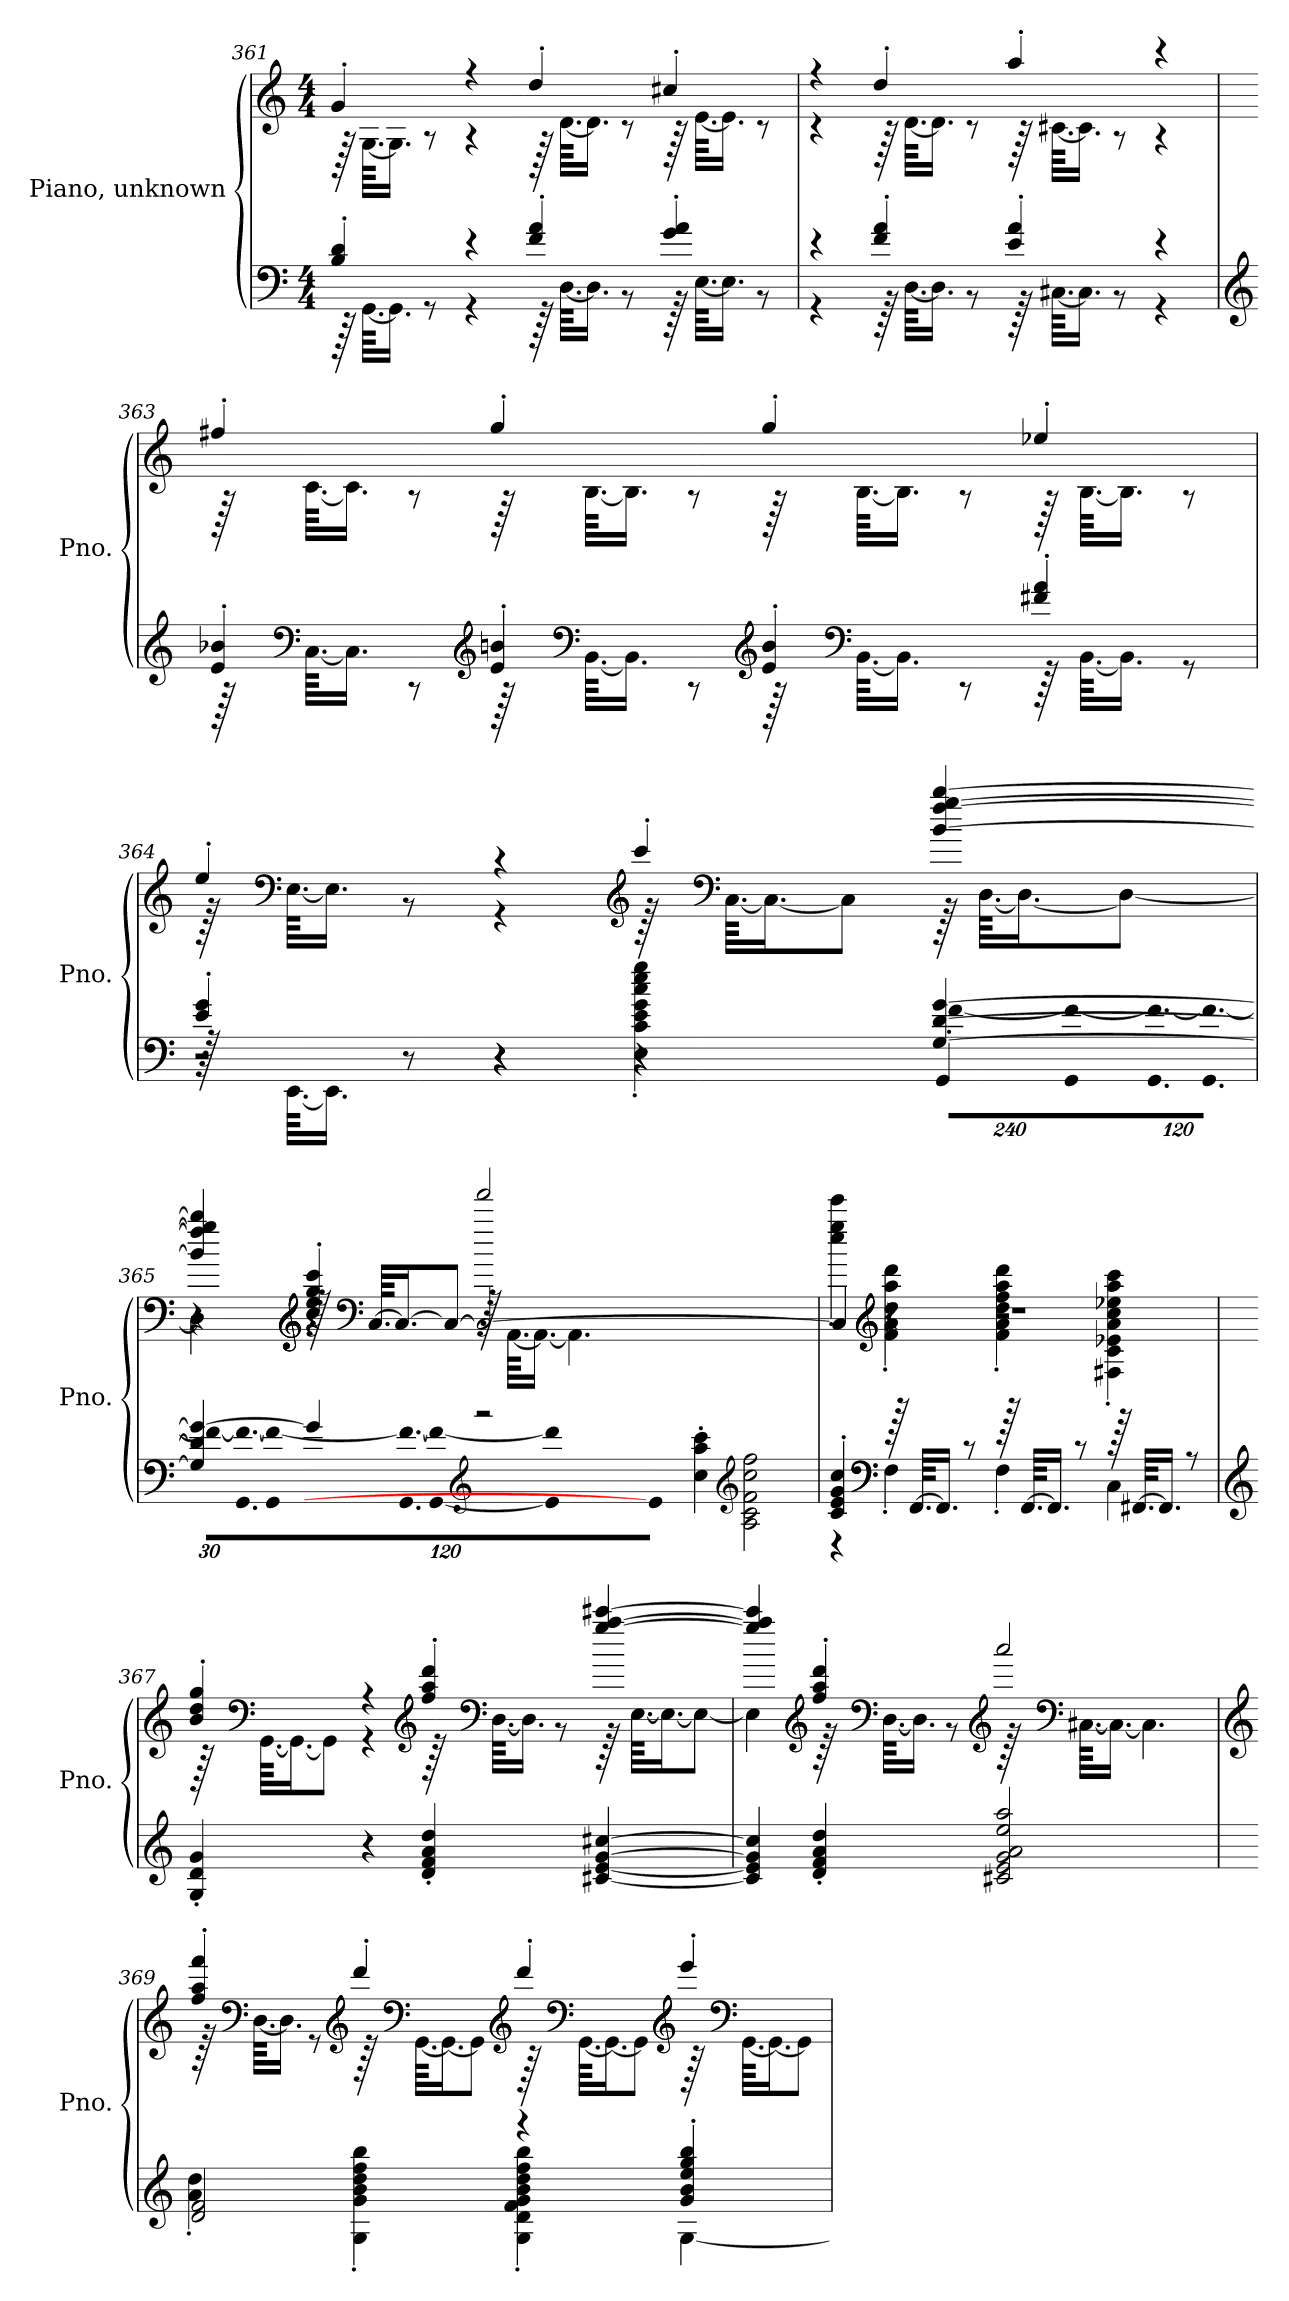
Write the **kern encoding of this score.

**kern	**kern
*part1	*part1
*staff2	*staff1
*I"Piano, unknown	*
*I'Pno.	*
!!LO:LB:g=z
*clefF4	*clefG2
*k[]	*k[]
*M4/4	*M4/4
=361	=361
*^	*^
4B/' 4d/'	128r	4g'/	128r
.	[64.GG\KKLL	.	[64.G\KKLL
.	16.GG\JJ]	.	16.G\JJ]
.	8r	.	8r
4r	4r	4r	4r
4f/' 4a/'	128r	4dd'/	128r
.	[64.D\KKLL	.	[64.d\KKLL
.	16.D\JJ]	.	16.d\JJ]
.	8r	.	8r
4g/' 4a/'	128r	4cc#X'/	128r
.	[64.E\KKLL	.	[64.e\KKLL
.	16.E\JJ]	.	16.e\JJ]
.	8r	.	8r
=362	=362	=362	=362
4r	4r	4r	4r
4f/' 4a/'	128r	4dd'/	128r
.	[64.D\KKLL	.	[64.d\KKLL
.	16.D\JJ]	.	16.d\JJ]
.	8r	.	8r
4e/' 4a/'	128r	4aa'/	128r
.	[64.C#X\KKLL	.	[64.c#X\KKLL
.	16.C#\JJ]	.	16.c#\JJ]
.	8r	.	8r
4r	4r	4r	4r
!!LO:LB:g=z	!!
=363	=363	=363	=363
*clefG2	*	*	*
4e/' 4b-X/'	128r	4ff#X'/	128r
*clefF4	*	*	*
.	[64.C\KKLL	.	[64.c\KKLL
.	16.C\JJ]	.	16.c\JJ]
.	8r	.	8r
*clefG2	*	*	*
4e/' 4bn/'	128r	4gg'/	128r
*clefF4	*	*	*
.	[64.BB\KKLL	.	[64.B\KKLL
.	16.BB\JJ]	.	16.B\JJ]
.	8r	.	8r
*clefG2	*	*	*
4e/' 4b/'	128r	4gg'/	128r
*clefF4	*	*	*
.	[64.BB\KKLL	.	[64.B\KKLL
.	16.BB\JJ]	.	16.B\JJ]
.	8r	.	8r
4f#X/' 4a/'	128r	4ee-X'/	128r
.	[64.BB\KKLL	.	[64.B\KKLL
.	16.BB\JJ]	.	16.B\JJ]
.	8r	.	8r
!!LO:PB:g=z	!!
=364	=364	=364	=364
*	*^	*	*
2r	128r	4e/' 4g/'	4ee'/	128r
*	*	*	*clefF4	*
.	[64.EE\KKLL	.	.	[64.E\KKLL
.	16.EE\JJ]	.	.	16.E\JJ]
.	8r	.	.	8r
.	4r	4r	4r	4r
*	*	*	*clefG2	*
4r	4E\' 4c\' 4e\' 4g\' 4cc\' 4ee\' 4gg\'	4r	4ccc'/	128r
*	*	*	*clefF4	*
.	.	.	.	[64.C\KKLL
.	.	.	.	16.C\J_
.	.	.	.	8C\J]
*	*Xbrackettup	*	*	*
!	!LO:N:vis=16	!	!	!
[4G/ [4d/ [4g/	[1920%137f\LL	4GG'/	[4b/ [4ff/ [4gg/ [4bb/	128r
.	.	.	.	[64.D\KKLL
.	.	.	.	16.D\J_
!	!LO:N:vis=16	!	!	!
.	1920%137GG\ 1920%137f\_	.	.	.
.	.	.	.	8D\J_
!	!LO:N:vis=32.	!	!	!
.	1920%103GG\ 1920%103f\_L	.	.	.
!	!LO:N:vis=32.	!	!	!
.	1920%103GG\ 1920%103f\_JJJ	.	.	.
*	*v	*v	*	*
*	*	*v	*v
!!LO:LB:g=z
=365	=365	=365
!	!LO:N:vis=64	!
*	*	*^
*	*	*	*^
4G/] 4d/] 4g/_	960%17f\KLLL_	4b/] 4ff/] 4gg/] 4bb/]	4D\]	4r
!	!LO:N:vis=32.	!	!	!
.	1920%103GG\ 1920%103f\_J	.	.	.
!	!LO:N:vis=16	!	!	!
.	1920%137GG\ 1920%137f\_	.	.	.
!	!LO:N:vis=32.	!	!	!
.	1920%103GG\ 1920%103f\_L	.	.	.
!	!LO:N:vis=64	!	!	!
.	[960%17GG\ 960%17f\_L	.	.	.
!	!LO:N:vis=64	!	!	!
.	960%17GG\_ 960%17f\]	.	.	.
.	1920ryy	.	.	.
!	!LO:N:vis=64	!	!	!
.	960%17GG\JJJJ]	.	.	.
*	*	*clefG2	*	*
4g/]	4E\' 4c\' 4e\'	4cc/' 4ee/' 4gg/' 4ccc/'	4r	128r
*	*	*clefF4	*	*
.	.	.	.	[64.C/KKLL
.	.	.	.	16.C/J_
.	.	.	.	8C/J_
*clefG2	*	*	*	*
2r	2A\ 2c\ 2f\ 2cc\ 2ff\	2fff/	128r	2C/_
.	.	.	[64.AA\KKLL	.
.	.	.	16.AA\JJ_	.
.	.	.	4.AA\]	.
!!LO:LB:g=z	!!	!!
=366	=366	=366	=366	=366
4c/' 4e/' 4g/' 4cc/'	4r	1r	4ee\' 4gg\' 4eee\'	4C/]
*clefF4	*	*clefG2	*	*
128r	4F'\	.	4f\' 4a\' 4dd\' 4aa\' 4ddd\'	4r
[64.FF/KKLL	.	.	.	.
16.FF/JJ]	.	.	.	.
8r	.	.	.	.
128r	4F'\	.	4f\' 4a\' 4dd\' 4ff\' 4aa\' 4ddd\'	2r
[64.FF/KKLL	.	.	.	.
16.FF/JJ]	.	.	.	.
8r	.	.	.	.
128r	4C\	.	4F#X\' 4c\' 4e-X\' 4a\' 4cc\' 4ee-X\' 4aa\' 4ccc\'	.
[64.FF#X/KKLL	.	.	.	.
16.FF#/JJ]	.	.	.	.
8r	.	.	.	.
*v	*v	*	*	*
*	*v	*v	*v
!!LO:LB:g=z
=367	=367
*clefG2	*
*	*^
4G/' 4d/' 4g/'	4b/' 4dd/' 4gg/'	128r
*	*clefF4	*
.	.	[64.GG\KKLL
.	.	16.GG\J_
.	.	8GG\J]
4r	4r	4r
*	*clefG2	*
4d/' 4f/' 4a/' 4dd/'	4ff/' 4aa/' 4ddd/'	128r
*	*clefF4	*
.	.	[64.D\KKLL
.	.	16.D\JJ]
.	.	8r
[4c#X/ [4e/ [4g/ [4cc#X/	[4gg/ [4aa/ [4ccc#X/	128r
.	.	[64.E\KKLL
.	.	16.E\J_
.	.	8E\J_
!!LO:LB:g=z	!!
=368	=368	=368
4c#/] 4e/] 4g/] 4cc#/]	4gg/] 4aa/] 4ccc#/]	4E\]
*	*clefG2	*
4d/' 4f/' 4a/' 4dd/'	4ff/' 4aa/' 4ddd/'	128r
*	*clefF4	*
.	.	[64.D\KKLL
.	.	16.D\JJ]
.	.	8r
*	*clefG2	*
2c#X/ 2e/ 2g/ 2a/ 2ee/ 2aa/	2aaa/	128r
*	*clefF4	*
.	.	[64.C#X\KKLL
.	.	16.C#\JJ_
.	.	4.C#\]
!!LO:LB:g=z	!!
=369	=369	=369
*	*clefG2	*
*^	*	*
2d/ 2f/	4a\' 4dd\'	4ff/' 4aa/' 4fff/'	128r
*	*	*clefF4	*
.	.	.	[64.D\KKLL
.	.	.	16.D\JJ]
.	.	.	8r
*	*	*clefG2	*
.	4G\' 4g\' 4b\' 4dd\' 4ff\' 4bb\'	4ddd'/	128r
*	*	*clefF4	*
.	.	.	[64.GG\KKLL
.	.	.	16.GG\J_
.	.	.	8GG\J]
*	*	*clefG2	*
4r	4G\' 4d\' 4f\' 4g\' 4b\' 4dd\' 4ff\' 4bb\'	4ddd'/	128r
*	*	*clefF4	*
.	.	.	[64.GG\KKLL
.	.	.	16.GG\J_
.	.	.	8GG\J]
*	*	*clefG2	*
4g/' 4b/' 4ee/' 4gg/' 4bb/'	[4G\	4eee'/	128r
*	*	*clefF4	*
.	.	.	[64.GG\KKLL
.	.	.	16.GG\J_
.	.	.	8GG\J]
*v	*v	*	*
*	*v	*v
=	=
*-	*-
